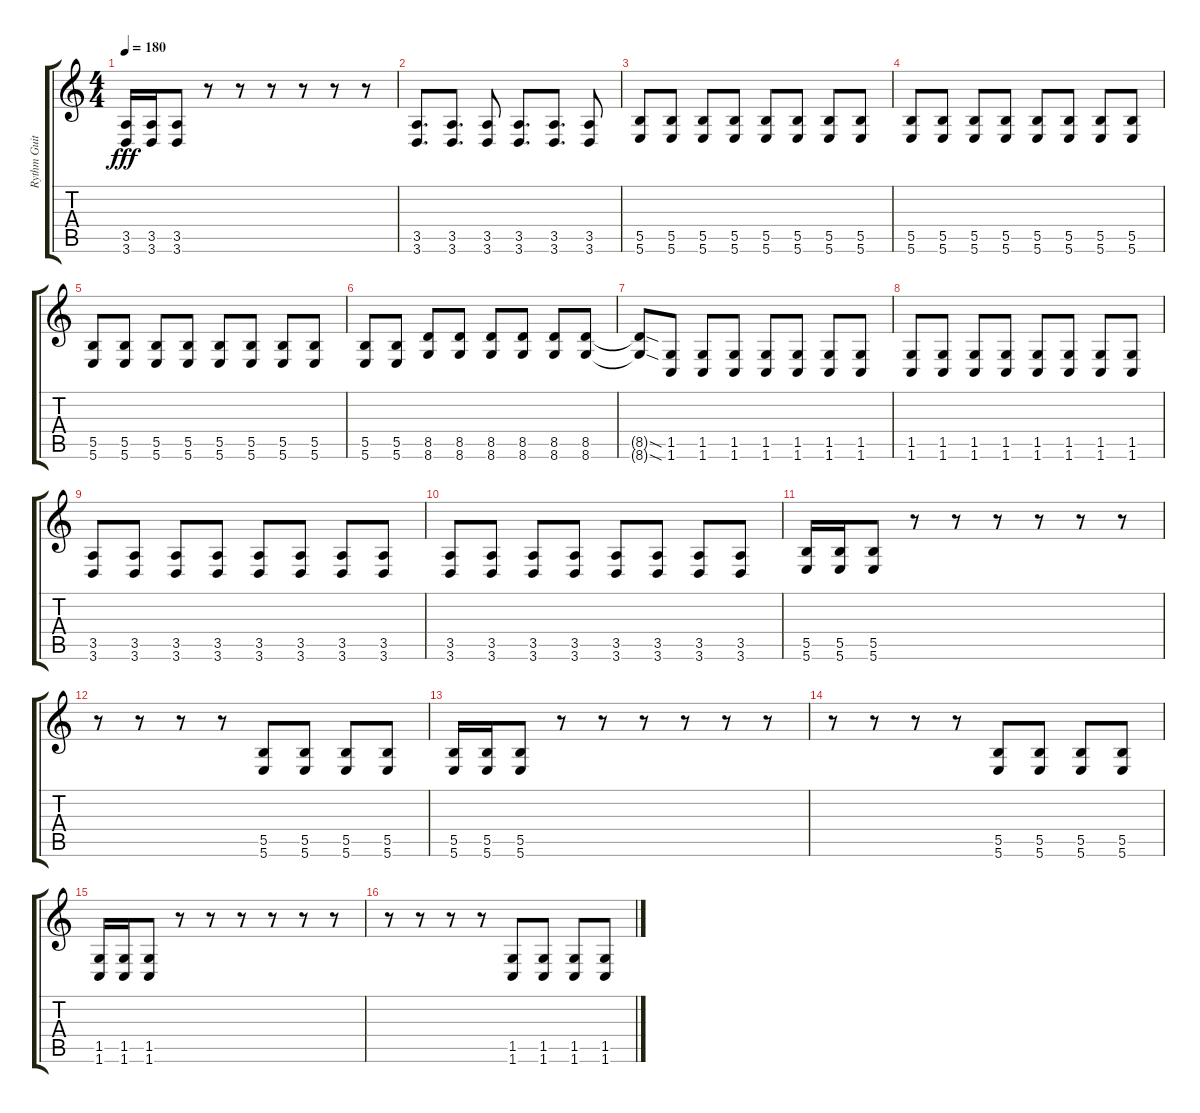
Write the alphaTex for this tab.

\track ("Rythm Guitar" "Rythm Guit") {instrument distortionguitar}
\staff {score tabs}
\tuning (Db4 Ab3 E3 B2 Gb2 B1) {hide}
\ts (4 4)
\tempo 180
\clef g2
\ks c
(3.5 3.6).16{dy fff} (3.5 3.6).16 (3.5 3.6).8 r.8 r.8 r.8 r.8 r.8 r.8 |
(3.5 3.6).8{d} (3.5 3.6).8{d} (3.5 3.6).8 (3.5 3.6).8{d} (3.5 3.6).8{d} (3.5 3.6).8 |
(5.5 5.6).8 (5.5 5.6).8 (5.5 5.6).8 (5.5 5.6).8 (5.5 5.6).8 (5.5 5.6).8 (5.5 5.6).8 (5.5 5.6).8 |
(5.5 5.6).8 (5.5 5.6).8 (5.5 5.6).8 (5.5 5.6).8 (5.5 5.6).8 (5.5 5.6).8 (5.5 5.6).8 (5.5 5.6).8 |
(5.5 5.6).8 (5.5 5.6).8 (5.5 5.6).8 (5.5 5.6).8 (5.5 5.6).8 (5.5 5.6).8 (5.5 5.6).8 (5.5 5.6).8 |
(5.5 5.6).8 (5.5 5.6).8 (8.5 8.6).8 (8.5 8.6).8 (8.5 8.6).8 (8.5 8.6).8 (8.5 8.6).8 (8.5 8.6).8 |
(8.5{sod t} 8.6{sod t}).8 (1.5 1.6).8 (1.5 1.6).8 (1.5 1.6).8 (1.5 1.6).8 (1.5 1.6).8 (1.5 1.6).8 (1.5 1.6).8 |
(1.5 1.6).8 (1.5 1.6).8 (1.5 1.6).8 (1.5 1.6).8 (1.5 1.6).8 (1.5 1.6).8 (1.5 1.6).8 (1.5 1.6).8 |
(3.5 3.6).8 (3.5 3.6).8 (3.5 3.6).8 (3.5 3.6).8 (3.5 3.6).8 (3.5 3.6).8 (3.5 3.6).8 (3.5 3.6).8 |
(3.5 3.6).8 (3.5 3.6).8 (3.5 3.6).8 (3.5 3.6).8 (3.5 3.6).8 (3.5 3.6).8 (3.5 3.6).8 (3.5 3.6).8 |
(5.5 5.6).16 (5.5 5.6).16 (5.5 5.6).8 r.8 r.8 r.8 r.8 r.8 r.8 |
r.8 r.8 r.8 r.8 (5.5 5.6).8 (5.5 5.6).8 (5.5 5.6).8 (5.5 5.6).8 |
(5.5 5.6).16 (5.5 5.6).16 (5.5 5.6).8 r.8 r.8 r.8 r.8 r.8 r.8 |
r.8 r.8 r.8 r.8 (5.5 5.6).8 (5.5 5.6).8 (5.5 5.6).8 (5.5 5.6).8 |
(1.5 1.6).16 (1.5 1.6).16 (1.5 1.6).8 r.8 r.8 r.8 r.8 r.8 r.8 |
r.8 r.8 r.8 r.8 (1.5 1.6).8 (1.5 1.6).8 (1.5 1.6).8 (1.5 1.6).8
